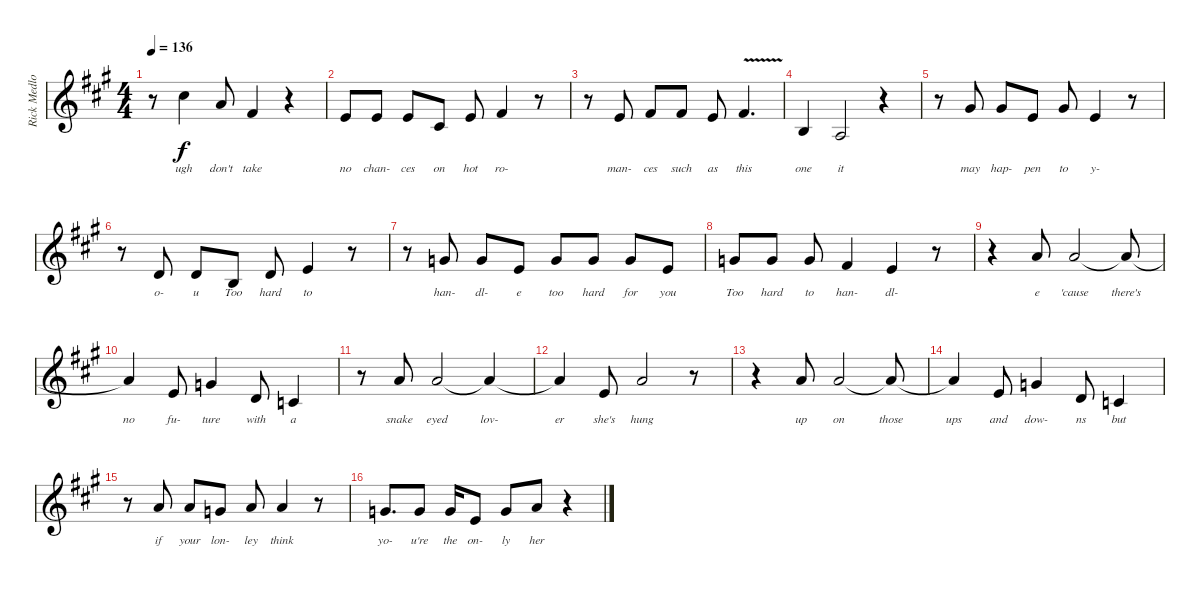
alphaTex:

\track ("Rick Medlocke Vocals" "Rick Medlo") {instrument violin}
\staff {score}
\tuning (E4 B3 G3 D3 A2 E2) {hide}
\ts (4 4)
\tempo 136
\clef g2
\ks a
r.8{dy f} 9.1.4{lyrics (0 "ugh") lyrics (1 "") lyrics (2 "") lyrics (3 "") lyrics (4 "")} 5.1.8{lyrics (0 "don't") lyrics (1 "") lyrics (2 "") lyrics (3 "") lyrics (4 "")} 7.2.4{lyrics (0 "take") lyrics (1 "") lyrics (2 "") lyrics (3 "") lyrics (4 "")} r.4 |
5.2.8{lyrics (0 "no") lyrics (1 "") lyrics (2 "") lyrics (3 "") lyrics (4 "")} 5.2.8{lyrics (0 "chan-") lyrics (1 "") lyrics (2 "") lyrics (3 "") lyrics (4 "")} 5.2.8{lyrics (0 "ces") lyrics (1 "") lyrics (2 "") lyrics (3 "") lyrics (4 "")} 6.3.8{lyrics (0 "on") lyrics (1 "") lyrics (2 "") lyrics (3 "") lyrics (4 "")} 5.2.8{lyrics (0 "hot") lyrics (1 "") lyrics (2 "") lyrics (3 "") lyrics (4 "")} 7.2.4{lyrics (0 "ro-") lyrics (1 "") lyrics (2 "") lyrics (3 "") lyrics (4 "")} r.8 |
r.8 5.2.8{lyrics (0 "man-") lyrics (1 "") lyrics (2 "") lyrics (3 "") lyrics (4 "")} 7.2.8{lyrics (0 "ces") lyrics (1 "") lyrics (2 "") lyrics (3 "") lyrics (4 "")} 7.2.8{lyrics (0 "such") lyrics (1 "") lyrics (2 "") lyrics (3 "") lyrics (4 "")} 5.2.8{lyrics (0 "as") lyrics (1 "") lyrics (2 "") lyrics (3 "") lyrics (4 "")} 7.2{v}.4{d lyrics (0 "this") lyrics (1 "") lyrics (2 "") lyrics (3 "") lyrics (4 "")} |
4.3{be (custom 0 0 10 4 20 4 30 0 60 0)}.4{lyrics (0 "one") lyrics (1 "") lyrics (2 "") lyrics (3 "") lyrics (4 "")} 2.3.2{lyrics (0 "it") lyrics (1 "") lyrics (2 "") lyrics (3 "") lyrics (4 "")} r.4 |
r.8 9.2.8{lyrics (0 "may") lyrics (1 "") lyrics (2 "") lyrics (3 "") lyrics (4 "")} 9.2.8{lyrics (0 "hap-") lyrics (1 "") lyrics (2 "") lyrics (3 "") lyrics (4 "")} 9.3.8{lyrics (0 "pen") lyrics (1 "") lyrics (2 "") lyrics (3 "") lyrics (4 "")} 9.2.8{lyrics (0 "to") lyrics (1 "") lyrics (2 "") lyrics (3 "") lyrics (4 "")} 9.3.4{lyrics (0 "y-") lyrics (1 "") lyrics (2 "") lyrics (3 "") lyrics (4 "")} r.8 |
r.8 7.3.8{lyrics (0 "o-") lyrics (1 "") lyrics (2 "") lyrics (3 "") lyrics (4 "")} 7.3.8{lyrics (0 "u") lyrics (1 "") lyrics (2 "") lyrics (3 "") lyrics (4 "")} 4.3.8{lyrics (0 "Too") lyrics (1 "") lyrics (2 "") lyrics (3 "") lyrics (4 "")} 7.3.8{lyrics (0 "hard") lyrics (1 "") lyrics (2 "") lyrics (3 "") lyrics (4 "")} 5.2.4{lyrics (0 "to") lyrics (1 "") lyrics (2 "") lyrics (3 "") lyrics (4 "")} r.8 |
r.8 8.2.8{lyrics (0 "han-") lyrics (1 "") lyrics (2 "") lyrics (3 "") lyrics (4 "")} 8.2.8{lyrics (0 "dl-") lyrics (1 "") lyrics (2 "") lyrics (3 "") lyrics (4 "")} 5.2.8{lyrics (0 "e") lyrics (1 "") lyrics (2 "") lyrics (3 "") lyrics (4 "")} 8.2.8{lyrics (0 "too") lyrics (1 "") lyrics (2 "") lyrics (3 "") lyrics (4 "")} 8.2.8{lyrics (0 "hard") lyrics (1 "") lyrics (2 "") lyrics (3 "") lyrics (4 "")} 8.2.8{lyrics (0 "for") lyrics (1 "") lyrics (2 "") lyrics (3 "") lyrics (4 "")} 5.2.8{lyrics (0 "you") lyrics (1 "") lyrics (2 "") lyrics (3 "") lyrics (4 "")} |
8.2.8{lyrics (0 "Too") lyrics (1 "") lyrics (2 "") lyrics (3 "") lyrics (4 "")} 8.2.8{lyrics (0 "hard") lyrics (1 "") lyrics (2 "") lyrics (3 "") lyrics (4 "")} 8.2.8{lyrics (0 "to") lyrics (1 "") lyrics (2 "") lyrics (3 "") lyrics (4 "")} 7.2{be (custom 0 0 10 2 20 2 30 0 60 0)}.4{lyrics (0 "han-") lyrics (1 "") lyrics (2 "") lyrics (3 "") lyrics (4 "")} 5.2.4{lyrics (0 "dl-") lyrics (1 "") lyrics (2 "") lyrics (3 "") lyrics (4 "")} r.8 |
r.4 5.1.8{lyrics (0 "e") lyrics (1 "") lyrics (2 "") lyrics (3 "") lyrics (4 "")} 5.1.2{lyrics (0 "'cause") lyrics (1 "") lyrics (2 "") lyrics (3 "") lyrics (4 "")} 5.1{t}.8{lyrics (0 "there's") lyrics (1 "") lyrics (2 "") lyrics (3 "") lyrics (4 "")} |
5.1{t}.4{lyrics (0 "no") lyrics (1 "") lyrics (2 "") lyrics (3 "") lyrics (4 "")} 5.2.8{lyrics (0 "fu-") lyrics (1 "") lyrics (2 "") lyrics (3 "") lyrics (4 "")} 8.2.4{lyrics (0 "ture") lyrics (1 "") lyrics (2 "") lyrics (3 "") lyrics (4 "")} 7.3{be (custom 0 0 10 4 20 4 30 0 60 0)}.8{lyrics (0 "with") lyrics (1 "") lyrics (2 "") lyrics (3 "") lyrics (4 "")} 5.3.4{lyrics (0 "a") lyrics (1 "") lyrics (2 "") lyrics (3 "") lyrics (4 "")} |
r.8 5.1.8{lyrics (0 "snake") lyrics (1 "") lyrics (2 "") lyrics (3 "") lyrics (4 "")} 5.1.2{lyrics (0 "eyed") lyrics (1 "") lyrics (2 "") lyrics (3 "") lyrics (4 "")} 5.1{t}.4{lyrics (0 "lov-") lyrics (1 "") lyrics (2 "") lyrics (3 "") lyrics (4 "")} |
5.1{t}.4{lyrics (0 "er") lyrics (1 "") lyrics (2 "") lyrics (3 "") lyrics (4 "")} 5.2.8{lyrics (0 "she's") lyrics (1 "") lyrics (2 "") lyrics (3 "") lyrics (4 "")} 5.1.2{lyrics (0 "hung") lyrics (1 "") lyrics (2 "") lyrics (3 "") lyrics (4 "")} r.8 |
r.4 5.1.8{lyrics (0 "up") lyrics (1 "") lyrics (2 "") lyrics (3 "") lyrics (4 "")} 5.1.2{lyrics (0 "on") lyrics (1 "") lyrics (2 "") lyrics (3 "") lyrics (4 "")} 5.1{t}.8{lyrics (0 "those") lyrics (1 "") lyrics (2 "") lyrics (3 "") lyrics (4 "")} |
5.1{t}.4{lyrics (0 "ups") lyrics (1 "") lyrics (2 "") lyrics (3 "") lyrics (4 "")} 5.2.8{lyrics (0 "and") lyrics (1 "") lyrics (2 "") lyrics (3 "") lyrics (4 "")} 8.2.4{lyrics (0 "dow-") lyrics (1 "") lyrics (2 "") lyrics (3 "") lyrics (4 "")} 7.3{be (custom 0 0 10 4 20 4 30 0 60 0)}.8{lyrics (0 "ns") lyrics (1 "") lyrics (2 "") lyrics (3 "") lyrics (4 "")} 5.3.4{lyrics (0 "but") lyrics (1 "") lyrics (2 "") lyrics (3 "") lyrics (4 "")} |
r.8 5.1.8{lyrics (0 "if") lyrics (1 "") lyrics (2 "") lyrics (3 "") lyrics (4 "")} 5.1.8{lyrics (0 "your") lyrics (1 "") lyrics (2 "") lyrics (3 "") lyrics (4 "")} 8.2.8{lyrics (0 "lon-") lyrics (1 "") lyrics (2 "") lyrics (3 "") lyrics (4 "")} 5.1.8{lyrics (0 "ley") lyrics (1 "") lyrics (2 "") lyrics (3 "") lyrics (4 "")} 5.1.4{lyrics (0 "think") lyrics (1 "") lyrics (2 "") lyrics (3 "") lyrics (4 "")} r.8 |
8.2.8{d lyrics (0 "yo-") lyrics (1 "") lyrics (2 "") lyrics (3 "") lyrics (4 "")} 8.2.8{lyrics (0 "u're") lyrics (1 "") lyrics (2 "") lyrics (3 "") lyrics (4 "")} 8.2.16{lyrics (0 "the") lyrics (1 "") lyrics (2 "") lyrics (3 "") lyrics (4 "")} 5.2.8{lyrics (0 "on-") lyrics (1 "") lyrics (2 "") lyrics (3 "") lyrics (4 "")} 8.2.8{lyrics (0 "ly") lyrics (1 "") lyrics (2 "") lyrics (3 "") lyrics (4 "")} 5.1.8{lyrics (0 "her") lyrics (1 "") lyrics (2 "") lyrics (3 "") lyrics (4 "")} r.4
